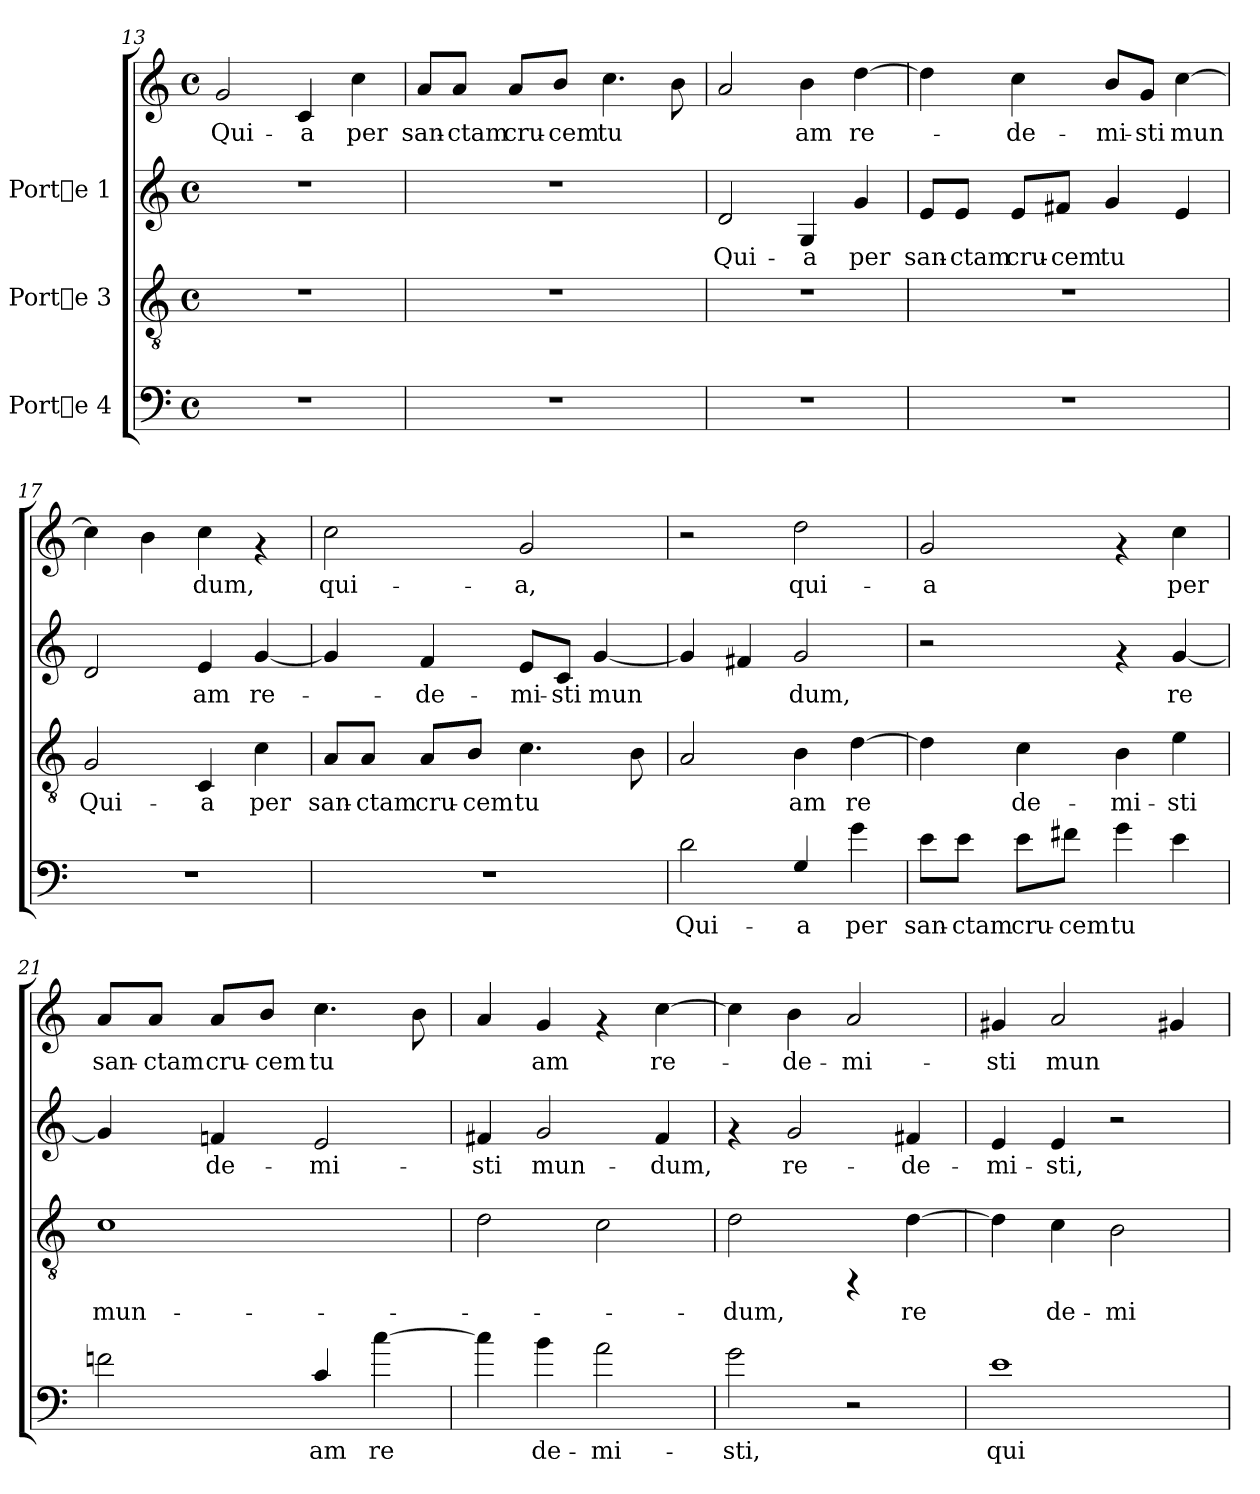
**kern	**text	**kern	**text	**kern	**text	**kern	**text
*part3	*part3	*part2	*part2	*part1	*part1	*part1	*part1
*staff4	*staff4	*staff3	*staff3	*staff2	*staff2	*staff1	*staff1
*I"Porte 4	*	*I"Porte 3	*	*I"Porte 1	*	*	*
*clefF4	*	*clefGv2	*	*clefG2	*	*clefG2	*
*ITrd7c12	*	*	*	*	*	*	*
*M4/4	*	*M4/4	*	*M4/4	*	*M4/4	*
*met(c)	*	*met(c)	*	*met(c)	*	*met(c)	*
=13	=13	=13	=13	=13	=13	=13	=13
!	!	!	!	!	!	!	!LO:LY:b:cj
1r	.	1r	.	1r	.	2g/	Qui-
!	!	!	!	!	!	!	!LO:LY:b:cj
.	.	.	.	.	.	4c/	-a
!	!	!	!	!	!	!	!LO:LY:b:cj
.	.	.	.	.	.	4cc\	per
!!LO:LB:g=z
=14	=14	=14	=14	=14	=14	=14	=14
!	!	!	!	!	!	!	!LO:LY:b:cj
1r	.	1r	.	1r	.	8a/L	san-
!	!	!	!	!	!	!	!LO:LY:b:cj
.	.	.	.	.	.	8a/J	-ctam
!	!	!	!	!	!	!	!LO:LY:b:cj
.	.	.	.	.	.	8a/L	cru-
!	!	!	!	!	!	!	!LO:LY:b:cj
.	.	.	.	.	.	8b/J	-cem
!	!	!	!	!	!	!	!LO:LY:b:cj
.	.	.	.	.	.	4.cc\	tu-
!	!	!	!	!	!	!	!LO:LY:b:cj
.	.	.	.	.	.	8b\	--
=15	=15	=15	=15	=15	=15	=15	=15
!	!	!	!	!	!LO:LY:b:cj	!	!LO:LY:b:cj
1r	.	1r	.	2d/	-Qui-	2a/	-
!	!	!	!	!	!LO:LY:b:cj	!	!LO:LY:b:cj
.	.	.	.	4G/	-a	4b\	am
!	!	!	!	!	!LO:LY:b:cj	!	!LO:LY:b:cj
.	.	.	.	4g/	per	[>4dd\	re-
=16	=16	=16	=16	=16	=16	=16	=16
!	!	!	!	!	!LO:LY:b:cj	!	!LO:LY:b:cj
1r	.	1r	.	8e/L	-san-	4dd\]	.
!	!	!	!	!	!LO:LY:b:cj	!	!
.	.	.	.	8e/J	-ctam	.	.
!	!	!	!	!	!LO:LY:b:cj	!	!LO:LY:b:cj
.	.	.	.	8e/L	cru-	4cc\	de-
!	!	!	!	!	!LO:LY:b:cj	!	!
.	.	.	.	8f#X/J	-cem	.	.
!	!	!	!	!	!LO:LY:b:cj	!	!LO:LY:b:cj
.	.	.	.	4g/	tu-	8b/L	-mi-
!	!	!	!	!	!	!	!LO:LY:b:cj
.	.	.	.	.	.	8g/J	-sti
!	!	!	!	!	!LO:LY:b:cj	!	!LO:LY:b:cj
.	.	.	.	4e/	--	[>4cc\	mun-
=17	=17	=17	=17	=17	=17	=17	=17
!	!	!	!LO:LY:b:cj	!	!LO:LY:b:cj	!	!LO:LY:b:cj
1r	.	2G/	Qui-	2d/	.	4cc\]	-
!	!	!	!	!	!	!	!LO:LY:b:cj
.	.	.	.	.	.	4b\	.
!	!	!	!LO:LY:b:cj	!	!LO:LY:b:cj	!	!LO:LY:b:cj
.	.	4C/	-a	4e/	am	4cc\	dum,
!	!	!	!LO:LY:b:cj	!	!LO:LY:b:cj	!	!
.	.	4c\	per	[<4g/	re-	4rf	.
=18	=18	=18	=18	=18	=18	=18	=18
!	!	!	!LO:LY:b:cj	!	!LO:LY:b:cj	!	!LO:LY:b:cj
1r	.	8A/L	san-	4g/]	.	2cc\	-qui-
!	!	!	!LO:LY:b:cj	!	!	!	!
.	.	8A/J	-ctam	.	.	.	.
!	!	!	!LO:LY:b:cj	!	!LO:LY:b:cj	!	!
.	.	8A/L	cru-	4f/	de-	.	.
!	!	!	!LO:LY:b:cj	!	!	!	!
.	.	8B/J	-cem	.	.	.	.
!	!	!	!LO:LY:b:cj	!	!LO:LY:b:cj	!	!LO:LY:b:cj
.	.	4.c\	tu-	8e/L	-mi-	2g/	-a,
!	!	!	!	!	!LO:LY:b:cj	!	!
.	.	.	.	8c/J	-sti	.	.
!	!	!	!	!	!LO:LY:b:cj	!	!
.	.	.	.	[<4g/	mun-	.	.
!	!	!	!LO:LY:b:cj	!	!	!	!
.	.	8B\	--	.	.	.	.
!!LO:PB:g=z
=19	=19	=19	=19	=19	=19	=19	=19
!	!LO:LY:b:cj	!	!LO:LY:b:cj	!	!LO:LY:b:cj	!	!
2D\	Qui-	2A/	-	4g/]	-	2r	.
!	!	!	!	!	!LO:LY:b:cj	!	!
.	.	.	.	4f#X/	.	.	.
!	!LO:LY:b:cj	!	!LO:LY:b:cj	!	!LO:LY:b:cj	!	!LO:LY:b:cj
4GG/	-a	4B\	am	2g/	dum,	2dd\	-qui-
!	!LO:LY:b:cj	!	!LO:LY:b:cj	!	!	!	!
4G\	per	[>4d\	re-	.	.	.	.
=20	=20	=20	=20	=20	=20	=20	=20
!	!LO:LY:b:cj	!	!LO:LY:b:cj	!	!	!	!LO:LY:b:cj
8E\L	san-	4d\]	-	2r	.	2g/	a
!	!LO:LY:b:cj	!	!	!	!	!	!
8E\J	-ctam	.	.	.	.	.	.
!	!LO:LY:b:cj	!	!LO:LY:b:cj	!	!	!	!
8E\L	cru-	4c\	de-	.	.	.	.
!	!LO:LY:b:cj	!	!	!	!	!	!
8F#X\J	-cem	.	.	.	.	.	.
!	!LO:LY:b:cj	!	!LO:LY:b:cj	!	!	!	!
4G\	tu-	4B\	-mi-	4rf	.	4rf	.
!	!LO:LY:b:cj	!	!LO:LY:b:cj	!	!LO:LY:b:cj	!	!LO:LY:b:cj
4E\	--	4e\	-sti	[<4g/	re-	4cc\	per
=21	=21	=21	=21	=21	=21	=21	=21
!	!LO:LY:b:cj	!	!LO:LY:b:cj	!	!LO:LY:b:cj	!	!LO:LY:b:cj
2Fn\	-	1c	mun-	4g/]	-	8a/L	-san-
!	!	!	!	!	!	!	!LO:LY:b:cj
.	.	.	.	.	.	8a/J	-ctam
!	!	!	!	!	!LO:LY:b:cj	!	!LO:LY:b:cj
.	.	.	.	4fn/	de-	8a/L	cru-
!	!	!	!	!	!	!	!LO:LY:b:cj
.	.	.	.	.	.	8b/J	-cem
!	!LO:LY:b:cj	!	!	!	!LO:LY:b:cj	!	!LO:LY:b:cj
4C/	am	.	.	2e/	-mi-	4.cc\	tu-
!	!LO:LY:b:cj	!	!	!	!	!	!
[>4c\	re-	.	.	.	.	.	.
!	!	!	!	!	!	!	!LO:LY:b:cj
.	.	.	.	.	.	8b\	--
=22	=22	=22	=22	=22	=22	=22	=22
!	!LO:LY:b:cj	!	!	!	!LO:LY:b:cj	!	!LO:LY:b:cj
4c\]	-	2d\	.	4f#X/	-sti	4a/	-
!	!LO:LY:b:cj	!	!	!	!LO:LY:b:cj	!	!LO:LY:b:cj
4B\	de-	.	.	2g/	mun-	4g/	am
!	!LO:LY:b:cj	!	!	!	!	!	!
2A\	-mi-	2c\	.	.	.	4rf	.
!	!	!	!	!	!LO:LY:b:cj	!	!LO:LY:b:cj
.	.	.	.	4f#/	-dum,	[>4cc\	re-
=23	=23	=23	=23	=23	=23	=23	=23
!	!LO:LY:b:cj	!	!LO:LY:b:cj	!	!	!	!LO:LY:b:cj
2G\	-sti,	2d\	-dum,	4rf	.	4cc\]	.
!	!	!	!	!	!LO:LY:b:cj	!	!LO:LY:b:cj
.	.	.	.	2g/	-re-	4b\	de-
!	!	!	!	!	!	!	!LO:LY:b:cj
2r	.	4rFF	.	.	.	2a/	-mi-
!	!	!	!LO:LY:b:cj	!	!LO:LY:b:cj	!	!
.	.	[>4d\	re-	4f#X/	-de-	.	.
!!LO:LB:g=z
=24	=24	=24	=24	=24	=24	=24	=24
!	!LO:LY:b:cj	!	!LO:LY:b:cj	!	!LO:LY:b:cj	!	!LO:LY:b:cj
1E	qui-	4d\]	-	4e/	-mi-	4g#X/	-sti
!	!	!	!LO:LY:b:cj	!	!LO:LY:b:cj	!	!LO:LY:b:cj
.	.	4c\	de-	4e/	-sti,	2a/	mun-
!	!	!	!LO:LY:b:cj	!	!	!	!
.	.	2B\	-mi-	2r	.	.	.
!	!	!	!	!	!	!	!LO:LY:b:cj
.	.	.	.	.	.	4g#X/	--
=	=	=	=	=	=	=	=
*-	*-	*-	*-	*-	*-	*-	*-
